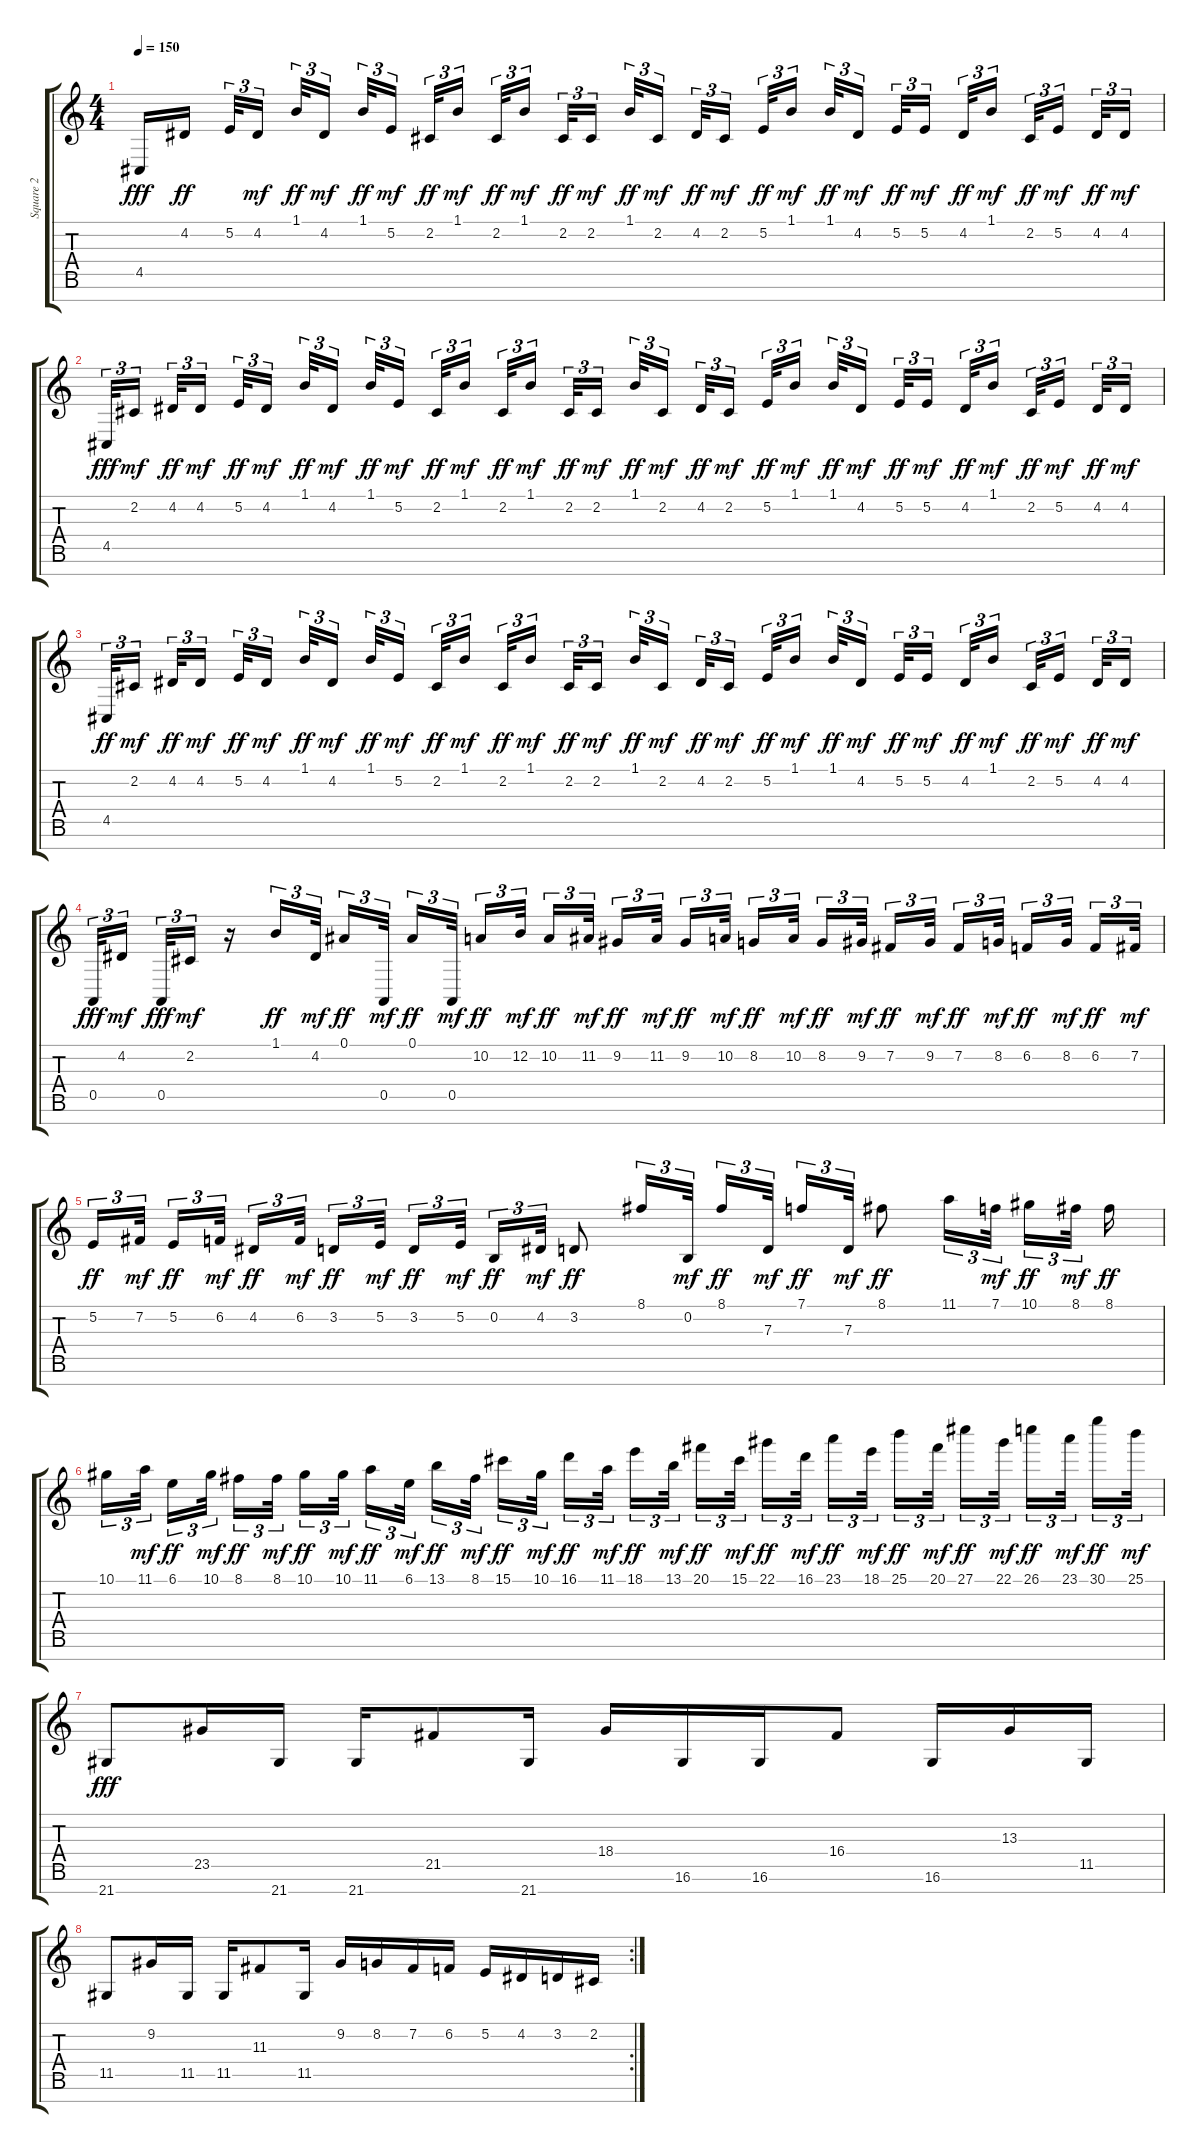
\track ("Square 2" "Square 2") {instrument lead1square}
\staff {score tabs}
\tuning (Bb4 B3 G3 D3 A2 E2 B1) {hide}
\ts (4 4)
\tempo 150
\clef g2
\ks c
4.5.16{dy fff} 4.2.16{dy ff beam splitsecondary} 5.2.32{tu (3 2)} 4.2.16{tu (3 2) dy mf beam splitsecondary} 1.1.32{tu (3 2) dy ff} 4.2.16{tu (3 2) dy mf} 1.1.32{tu (3 2) dy ff} 5.2.16{tu (3 2) dy mf beam splitsecondary} 2.2.32{tu (3 2) dy ff} 1.1.16{tu (3 2) dy mf beam splitsecondary} 2.2.32{tu (3 2) dy ff} 1.1.16{tu (3 2) dy mf beam splitsecondary} 2.2.32{tu (3 2) dy ff} 2.2.16{tu (3 2) dy mf} 1.1.32{tu (3 2) dy ff} 2.2.16{tu (3 2) dy mf beam splitsecondary} 4.2.32{tu (3 2) dy ff} 2.2.16{tu (3 2) dy mf beam splitsecondary} 5.2.32{tu (3 2) dy ff} 1.1.16{tu (3 2) dy mf beam splitsecondary} 1.1.32{tu (3 2) dy ff} 4.2.16{tu (3 2) dy mf} 5.2.32{tu (3 2) dy ff} 5.2.16{tu (3 2) dy mf beam splitsecondary} 4.2.32{tu (3 2) dy ff} 1.1.16{tu (3 2) dy mf beam splitsecondary} 2.2.32{tu (3 2) dy ff} 5.2.16{tu (3 2) dy mf beam splitsecondary} 4.2.32{tu (3 2) dy ff} 4.2.16{tu (3 2) dy mf} |
4.5.32{tu (3 2) dy fff} 2.2.16{tu (3 2) dy mf beam splitsecondary} 4.2.32{tu (3 2) dy ff} 4.2.16{tu (3 2) dy mf beam splitsecondary} 5.2.32{tu (3 2) dy ff} 4.2.16{tu (3 2) dy mf beam splitsecondary} 1.1.32{tu (3 2) dy ff} 4.2.16{tu (3 2) dy mf} 1.1.32{tu (3 2) dy ff} 5.2.16{tu (3 2) dy mf beam splitsecondary} 2.2.32{tu (3 2) dy ff} 1.1.16{tu (3 2) dy mf beam splitsecondary} 2.2.32{tu (3 2) dy ff} 1.1.16{tu (3 2) dy mf beam splitsecondary} 2.2.32{tu (3 2) dy ff} 2.2.16{tu (3 2) dy mf} 1.1.32{tu (3 2) dy ff} 2.2.16{tu (3 2) dy mf beam splitsecondary} 4.2.32{tu (3 2) dy ff} 2.2.16{tu (3 2) dy mf beam splitsecondary} 5.2.32{tu (3 2) dy ff} 1.1.16{tu (3 2) dy mf beam splitsecondary} 1.1.32{tu (3 2) dy ff} 4.2.16{tu (3 2) dy mf} 5.2.32{tu (3 2) dy ff} 5.2.16{tu (3 2) dy mf beam splitsecondary} 4.2.32{tu (3 2) dy ff} 1.1.16{tu (3 2) dy mf beam splitsecondary} 2.2.32{tu (3 2) dy ff} 5.2.16{tu (3 2) dy mf beam splitsecondary} 4.2.32{tu (3 2) dy ff} 4.2.16{tu (3 2) dy mf} |
4.5.32{tu (3 2) dy ff} 2.2.16{tu (3 2) dy mf beam splitsecondary} 4.2.32{tu (3 2) dy ff} 4.2.16{tu (3 2) dy mf beam splitsecondary} 5.2.32{tu (3 2) dy ff} 4.2.16{tu (3 2) dy mf beam splitsecondary} 1.1.32{tu (3 2) dy ff} 4.2.16{tu (3 2) dy mf} 1.1.32{tu (3 2) dy ff} 5.2.16{tu (3 2) dy mf beam splitsecondary} 2.2.32{tu (3 2) dy ff} 1.1.16{tu (3 2) dy mf beam splitsecondary} 2.2.32{tu (3 2) dy ff} 1.1.16{tu (3 2) dy mf beam splitsecondary} 2.2.32{tu (3 2) dy ff} 2.2.16{tu (3 2) dy mf} 1.1.32{tu (3 2) dy ff} 2.2.16{tu (3 2) dy mf beam splitsecondary} 4.2.32{tu (3 2) dy ff} 2.2.16{tu (3 2) dy mf beam splitsecondary} 5.2.32{tu (3 2) dy ff} 1.1.16{tu (3 2) dy mf beam splitsecondary} 1.1.32{tu (3 2) dy ff} 4.2.16{tu (3 2) dy mf} 5.2.32{tu (3 2) dy ff} 5.2.16{tu (3 2) dy mf beam splitsecondary} 4.2.32{tu (3 2) dy ff} 1.1.16{tu (3 2) dy mf beam splitsecondary} 2.2.32{tu (3 2) dy ff} 5.2.16{tu (3 2) dy mf beam splitsecondary} 4.2.32{tu (3 2) dy ff} 4.2.16{tu (3 2) dy mf} |
0.5.32{tu (3 2) dy fff} 4.2.16{tu (3 2) dy mf beam splitsecondary} 0.5.32{tu (3 2) dy fff} 2.2.16{tu (3 2) dy mf} r.16 1.1.16{tu (3 2) dy ff} 4.2.32{tu (3 2) dy mf} 0.1.16{tu (3 2) dy ff} 0.5.32{tu (3 2) dy mf beam splitsecondary} 0.1.16{tu (3 2) dy ff} 0.5.32{tu (3 2) dy mf beam splitsecondary} 10.2.16{tu (3 2) dy ff} 12.2.32{tu (3 2) dy mf beam splitsecondary} 10.2.16{tu (3 2) dy ff} 11.2.32{tu (3 2) dy mf} 9.2.16{tu (3 2) dy ff} 11.2.32{tu (3 2) dy mf beam splitsecondary} 9.2.16{tu (3 2) dy ff} 10.2.32{tu (3 2) dy mf beam splitsecondary} 8.2.16{tu (3 2) dy ff} 10.2.32{tu (3 2) dy mf beam splitsecondary} 8.2.16{tu (3 2) dy ff} 9.2.32{tu (3 2) dy mf} 7.2.16{tu (3 2) dy ff} 9.2.32{tu (3 2) dy mf beam splitsecondary} 7.2.16{tu (3 2) dy ff} 8.2.32{tu (3 2) dy mf beam splitsecondary} 6.2.16{tu (3 2) dy ff} 8.2.32{tu (3 2) dy mf beam splitsecondary} 6.2.16{tu (3 2) dy ff} 7.2.32{tu (3 2) dy mf} |
5.2.16{tu (3 2) dy ff} 7.2.32{tu (3 2) dy mf beam splitsecondary} 5.2.16{tu (3 2) dy ff} 6.2.32{tu (3 2) dy mf beam splitsecondary} 4.2.16{tu (3 2) dy ff} 6.2.32{tu (3 2) dy mf beam splitsecondary} 3.2.16{tu (3 2) dy ff} 5.2.32{tu (3 2) dy mf} 3.2.16{tu (3 2) dy ff} 5.2.32{tu (3 2) dy mf beam splitsecondary} 0.2.16{tu (3 2) dy ff} 4.2.32{tu (3 2) dy mf} 3.2.8{dy ff} 8.1.16{tu (3 2)} 0.2.32{tu (3 2) dy mf beam splitsecondary} 8.1.16{tu (3 2) dy ff} 7.3.32{tu (3 2) dy mf beam splitsecondary} 7.1.16{tu (3 2) dy ff} 7.3.32{tu (3 2) dy mf} 8.1.8{dy ff} 11.1.16{tu (3 2)} 7.1.32{tu (3 2) dy mf beam splitsecondary} 10.1.16{tu (3 2) dy ff} 8.1.32{tu (3 2) dy mf beam splitsecondary} 8.1.16{dy ff} |
10.1.16{tu (3 2)} 11.1.32{tu (3 2) dy mf beam splitsecondary} 6.1.16{tu (3 2) dy ff} 10.1.32{tu (3 2) dy mf beam splitsecondary} 8.1.16{tu (3 2) dy ff} 8.1.32{tu (3 2) dy mf beam splitsecondary} 10.1.16{tu (3 2) dy ff} 10.1.32{tu (3 2) dy mf} 11.1.16{tu (3 2) dy ff} 6.1.32{tu (3 2) dy mf beam splitsecondary} 13.1.16{tu (3 2) dy ff} 8.1.32{tu (3 2) dy mf beam splitsecondary} 15.1.16{tu (3 2) dy ff} 10.1.32{tu (3 2) dy mf beam splitsecondary} 16.1.16{tu (3 2) dy ff} 11.1.32{tu (3 2) dy mf} 18.1.16{tu (3 2) dy ff} 13.1.32{tu (3 2) dy mf beam splitsecondary} 20.1.16{tu (3 2) dy ff} 15.1.32{tu (3 2) dy mf beam splitsecondary} 22.1.16{tu (3 2) dy ff} 16.1.32{tu (3 2) dy mf beam splitsecondary} 23.1.16{tu (3 2) dy ff} 18.1.32{tu (3 2) dy mf} 25.1.16{tu (3 2) dy ff} 20.1.32{tu (3 2) dy mf beam splitsecondary} 27.1.16{tu (3 2) dy ff} 22.1.32{tu (3 2) dy mf beam splitsecondary} 26.1.16{tu (3 2) dy ff} 23.1.32{tu (3 2) dy mf beam splitsecondary} 30.1.16{tu (3 2) dy ff} 25.1.32{tu (3 2) dy mf} |
21.7.8{dy fff} 23.5.16 21.7.16 21.7.16 21.5.8 21.7.16 18.4.16 16.6.16 16.6.16 16.4.8 16.6.16 13.3.16 11.5.16 |
\rc 2
11.5.8 9.2.16 11.5.16 11.5.16 11.3.8 11.5.16 9.2.16 8.2.16 7.2.16 6.2.16 5.2.16 4.2.16 3.2.16 2.2.16
